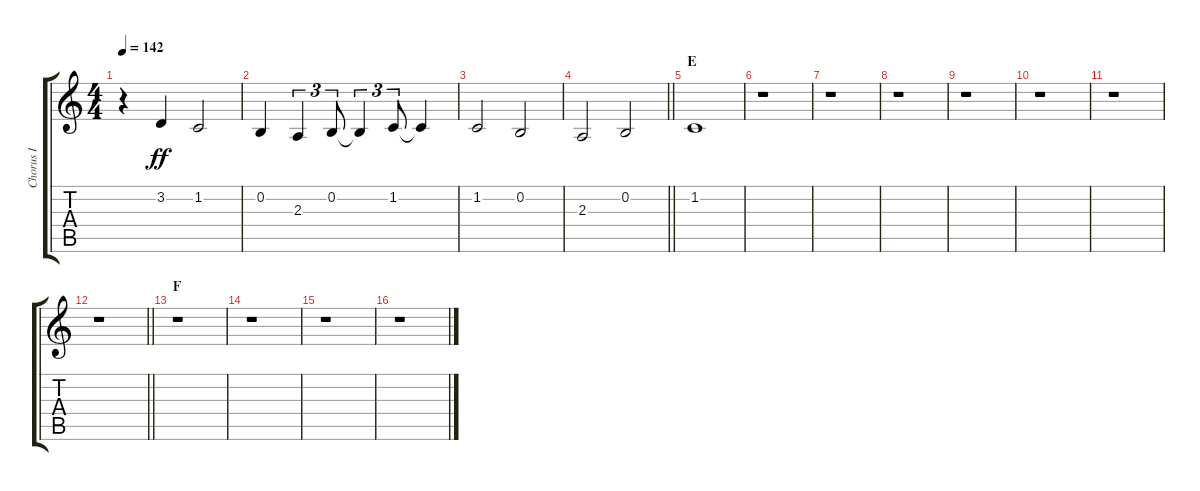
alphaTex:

\track ("Chorus I" "Chorus I") {instrument voiceoohs}
\staff {score tabs}
\tuning (E4 B3 G3 D3 A2 E2) {hide}
\ts (4 4)
\tempo 142
\clef g2
\ks c
r.4{dy ff} 3.2.4 1.2.2 |
0.2.4 2.3.4{tu (3 2)} 0.2.8{tu (3 2)} 0.2{t}.4{tu (3 2)} 1.2.8{tu (3 2)} 1.2{t}.4 |
1.2.2 0.2.2 |
\barLineRight lightlight
2.3.2 0.2.2 |
\section ("" "E")
1.2.1 |
r.1 |
r.1 |
r.1 |
r.1 |
r.1 |
r.1 |
\barLineRight lightlight
r.1 |
\section ("" "F")
r.1 |
r.1 |
r.1 |
r.1
